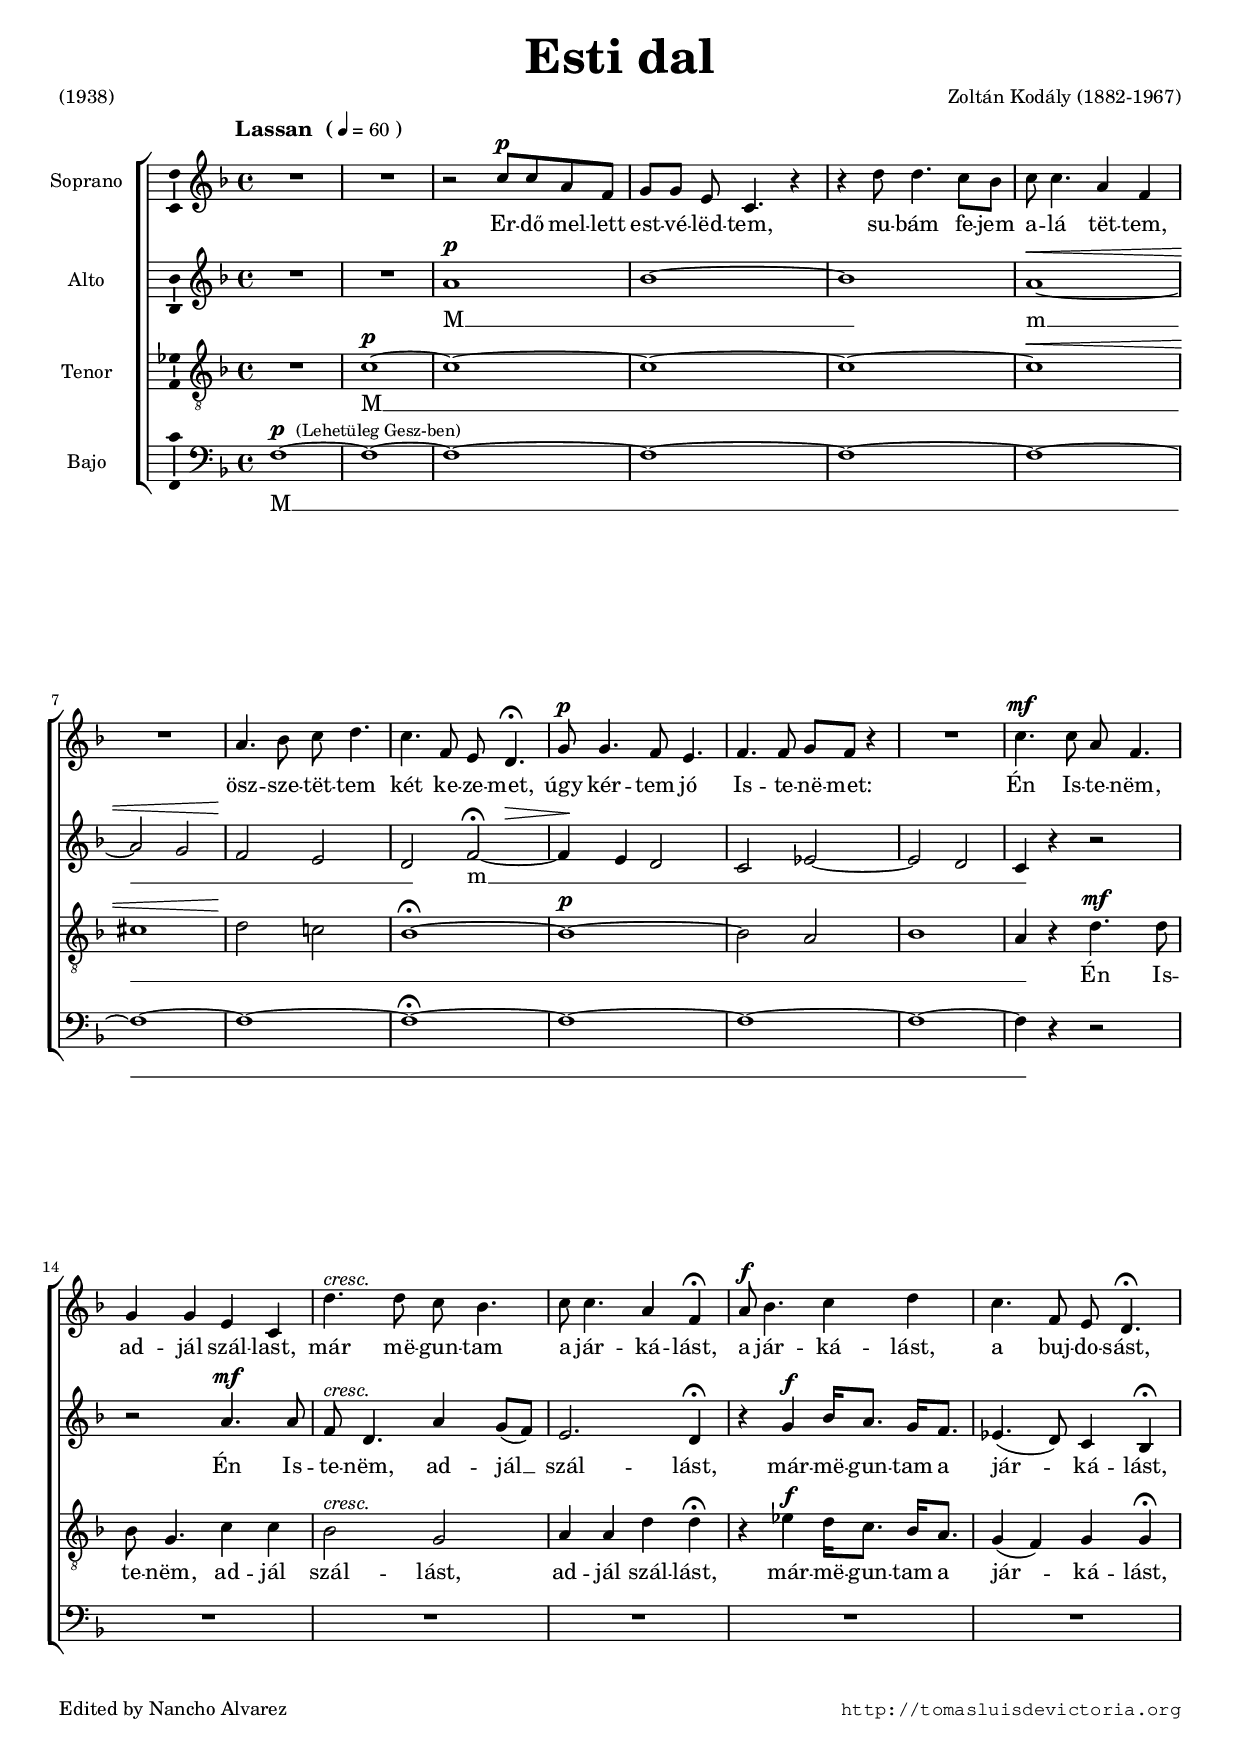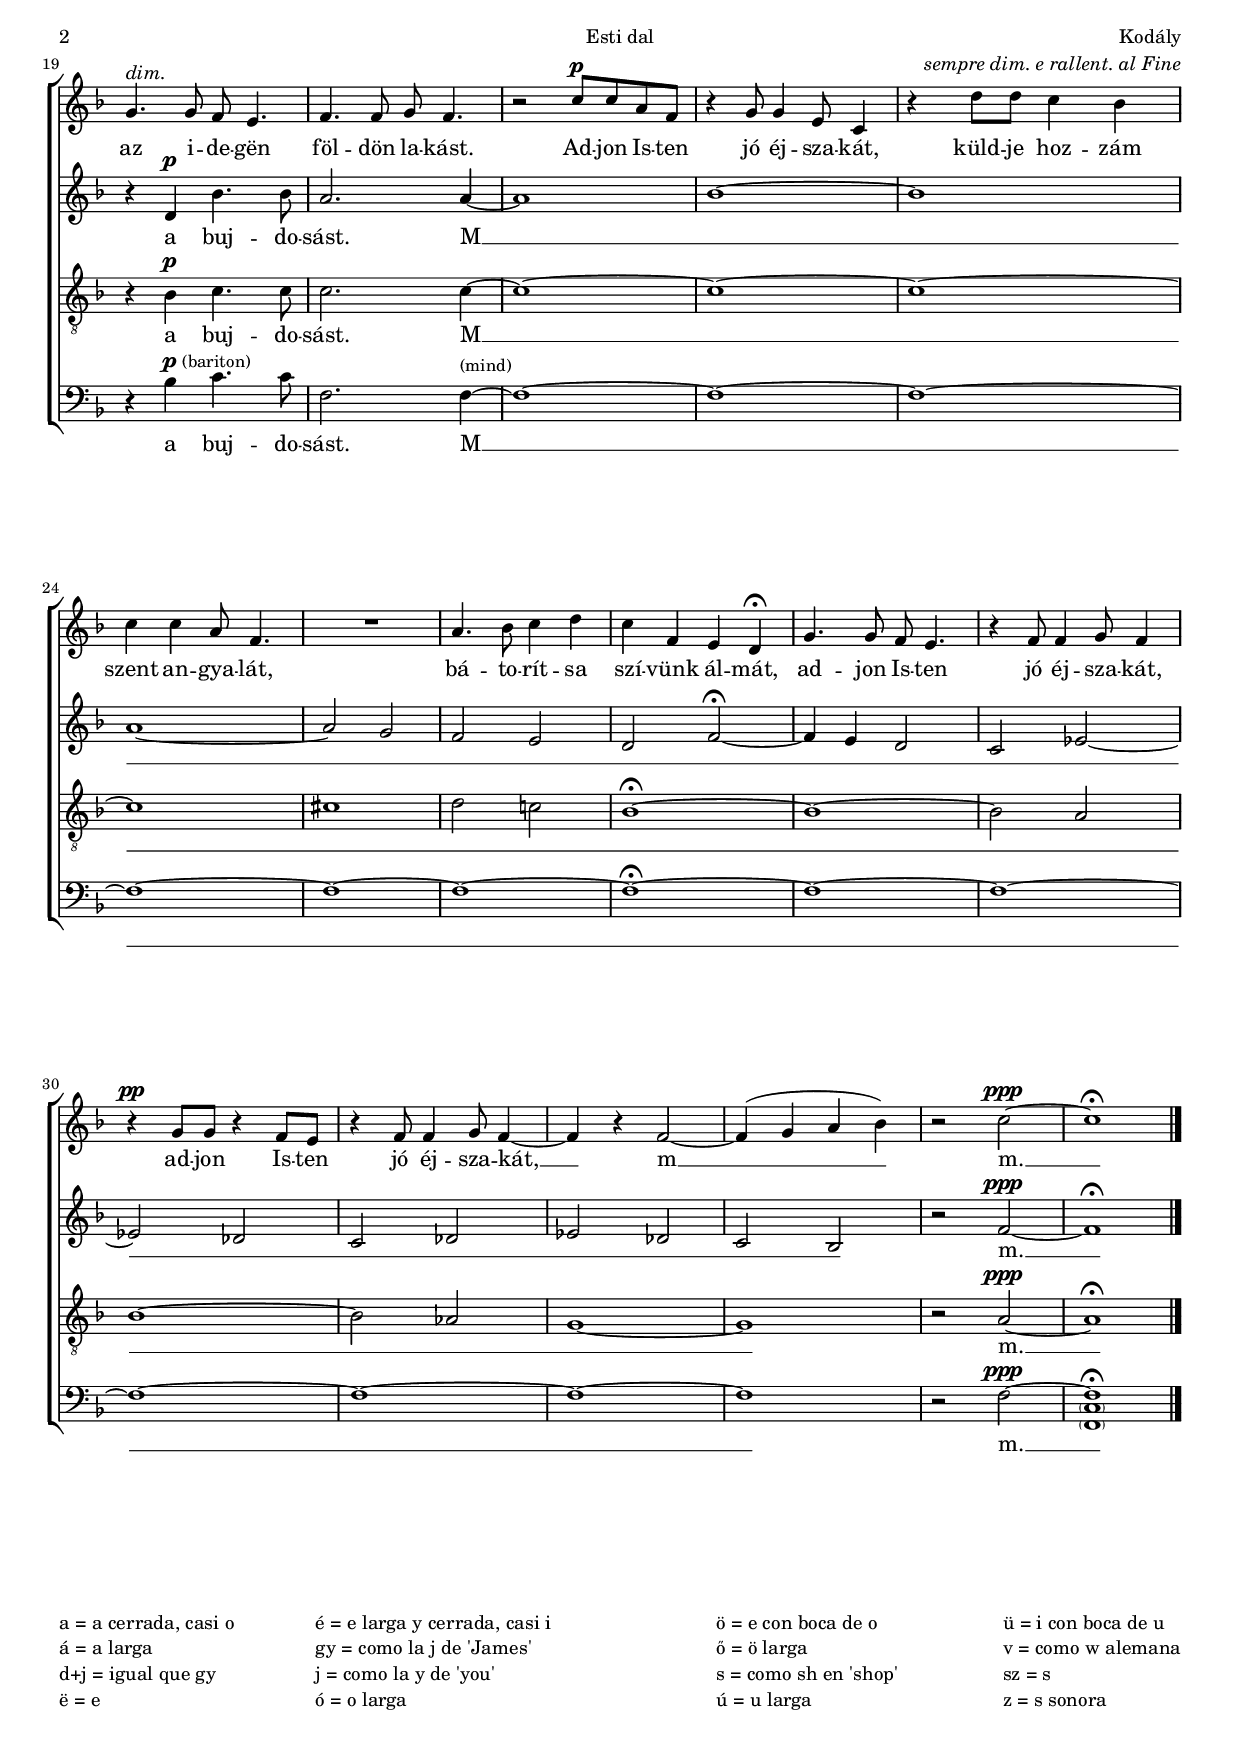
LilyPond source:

\version "2.11.45"

#(set-default-paper-size "a4")
#(set-global-staff-size 16.6)
#(ly:set-option 'point-and-click #f)

ss=\once \set suggestAccidentals = ##t

%őűöüëáªõ

\header {
	title=\markup{\bigger \bigger \bigger \bigger "Esti dal" }
	poet="(1938)"
	composer="Zoltán Kodály (1882-1967)"
	%opus="(-)"
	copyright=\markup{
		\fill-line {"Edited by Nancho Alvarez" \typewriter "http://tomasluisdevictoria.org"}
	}
%	tagline=""
}

global={\key f \major \time 4/4 \skip 1*35 \bar "|." }

cantus=\relative c''{
	\dynamicUp
        \once \override Voice . TextScript #'X-offset = #-4
	\once \override  TextScript #'padding = #3
        s4*0^\markup {\bold \bigger "Lassan  (" \smaller \smaller \general-align #Y #DOWN \note #"4" #1  "= 60" \bigger ")" }  
	R1
	R
	r2 c8^\p c a f
	g[ g] e c4. r4
	r4 d'8 d4. c8 bes
	c8 c4. a4 f
	R1 
	a4. bes8 c d4.
	c4. f,8 e d4.^\fermata
	g8^\p g4. f8 e4.
	f4. f8 g f r4
	R1
	c'4.^\mf c8 a f4.
	g4 g e c
	d'4.^\markup{\italic "cresc."} d8 c bes4.
	c8 c4. a4 f^\fermata
	a8^\f bes4. c4 d
	c4. f,8 e d4.^\fermata %\break
	g4.^\markup{\italic "dim."} g8 f e4. |
	f4. f8 g f4.
	r2 c'8^\p c a f
	r4 g8 g4 e8 c4
	\once \override TextScript #'padding = #1.5
	r4^\markup{\italic "   sempre dim. e rallent. al Fine"} d'8 d c4 bes
	c c a8 f4. |
	R1
	a4. bes8 c4 d
	c f, e d^\fermata	
	g4. g8 f8 e4.
	r4 f8 f4 g8 f4
	r4^\pp g8 g r4 f8 e
	r4 f8 f4 g8 f4 ~
	f r4 f2 ~
	f4( g a bes)
	r2 c2^\ppp ~
	c1^\fermata
	
}

altus=\relative c''{
	\dynamicUp
	R1
	R
	a^\p
	bes ~
	bes
	\set Staff.hairpinToBarline = ##t
	a\< ~
	a2 g 
	f\! e 
	\set Staff.hairpinToBarline = ##f
	d <<{f^\fermata ~
	f4} {s8 s8\> s4 s4\!}>> e d2
	c2 ees ~
	ees d 
	c4 r r2
	r2 a'4.^\mf a8
	f8^\markup{\italic "cresc."} d4. a'4 g8( f)
	e2. d4^\fermata
	r4 g^\f bes16[ a8.] g16[ f8.]
	ees4.( d8) c4 bes^\fermata
	r4 d^\p bes'4. bes8
	a2. a4 ~
	a1
	bes1 ~
	bes
	a1 ~
	a2 g
	f e 
	d f^\fermata ~
	f4 e d2
	c ees ~
	ees des 
	c des
	ees des
	c bes
	r2 f'^\ppp ~
	f1^\fermata
}

tenor=\relative c'{
	\dynamicUp
	R1
	c1^\p ~
	c ~
	c ~
	c ~
	\set hairpinToBarline = ##t
	c\< 
	cis
	d2\! c!
	bes1^\fermata ~
	bes1^\p ~
	bes2 a 
	bes1
	a4 r4 d4.^\mf d8
	bes8 g4. c4 c
	bes2^\markup{\italic "cresc."} g2
	a4 a d d^\fermata
	r4 ees^\f d16[ c8.] bes16[ a8.]
	g4( f) g g^\fermata
	r4 bes^\p c4. c8 
	c2. c4 ~
	c1 ~
	c ~
	c ~
	c
	cis 
	d2 c! 
	bes1^\fermata ~
	bes ~
	bes2 a
	bes1 ~
	bes2 aes
	g1 ~
	g 
	r2 a^\ppp ~
	a1^\fermata
}

bassus=\relative c{
	\dynamicUp
	f1^\p ~
	\once \override TextScript #'X-offset = #-7.5
	f^\markup{\smaller "(Lehetüleg Gesz-ben)"} ~
	f ~
	f ~
	f ~
	f ~
	f ~
	f ~
	f^\fermata ~
	f ~
	f ~
	f ~
	f4 r r2
	R1
	R
	R
	R
	R     %^\fermata
	r4 bes^\p 
	\once \override TextScript #'X-offset = #-3.5
	\once \override TextScript #'padding = #1.5
	  c4.^\markup{\smaller "(bariton)"} c8
	f,2. 
	\once \override TextScript #'padding = #1.5
	  f4^\markup{\smaller "(mind)"} ~
	f1 ~
	f ~
	f ~
	f ~
	f ~
	f ~
	f^\fermata ~
	f ~
	f ~
	f ~
	f ~
	f ~
	f 
	r2 f2^\ppp ~
	<f \parenthesize c \parenthesize f,>1^\fermata
	
}


textocantus=\lyricmode{
Er -- dő mel -- lett est -- vé -- lëd -- tem,
su -- bám fe -- jem a -- lá tët -- tem,
ösz -- sze -- tët -- tem
két ke -- ze -- met,
úgy kér -- tem jó Is -- te -- në -- met:
Én Is -- te -- nëm,
ad -- jál szál -- last,
már më -- gun -- tam
a jár -- ká -- lást,
a jár -- ká -- lást,
a buj -- do -- sást,
az i -- de -- gën föl -- dön la -- kást.
Ad -- jon Is -- ten 
jó éj -- sza -- kát,
küld -- je hoz -- zám szent an -- gya -- lát,
bá -- to -- rít -- sa
szí -- vünk ál -- mát,
ad -- jon Is -- ten
jó éj -- sza -- kát,
ad -- jon Is -- ten
jó éj -- sza -- kát, __ 
m __  
m. __
}

textoaltus=\lyricmode{
M __ _ 
m __ _ _ _ _ 
m __ _ _ _ _ _ _ 
Én Is -- te -- nëm,
ad -- jál __ 
szál -- lást,
már -- më -- gun -- tam a jár -- ká -- lást,
a buj -- do -- sást.
M __ _ _ _ _ _ _ _ _ _ _ _ _ _ _ _ _ _ _ 
m. __
}

textotenor=\lyricmode{
M __ _ _ _ _ _ _ _ 
Én Is -- te -- nëm,
ad -- jál szál -- lást, 
ad -- jál szál -- lást,
már -- më -- gun -- tam a jár -- ká -- lást,
a buj -- do -- sást.
M __ _ _ _ _ _ _ _ _ 
m. __
}

textobassus=\lyricmode{
M __ 
a buj -- do -- sást.
M __ 
m. __
}



\score {
\new ChoirStaff<<

	\new Staff <<\global
	\new Voice="v1" {
		\set Staff.instrumentName="Soprano " 
		\clef "treble"
		\cantus }
	\new Lyrics \lyricsto "v1" {\textocantus }
	>>

	
	\new Staff << \global
	\new Voice="v2" {
		\set Staff.instrumentName="Alto "
		\clef "treble" 
		\altus}
	\new Lyrics \lyricsto "v2" {\textoaltus }
	>>

	
	\new Staff <<\global
	\new Voice="v3" {
		\set Staff.instrumentName="Tenor "
		\clef "G_8"
		\tenor }
	\new Lyrics \lyricsto "v3" {\textotenor }
	>>
	

	\new Staff <<\global
	\new Voice="v4" {
		\set Staff.instrumentName="Bajo "
		\clef "bass" 
		\bassus }
	\new Lyrics \lyricsto "v4" {\textobassus}
	>>
	
>>

\layout{ 
	\context {\Lyrics \override VerticalAxisGroup #'minimum-Y-extent = #'(-0 . 1.5) }
	\context {\Score \override BarNumber #'padding = #2 }
	\context {\Lyrics 
		\override LyricText #'font-size = #1.5 
		\override LyricHyphen #'minimum-distance = #0.44
	}\context {\Voice 
		%melismaBusyProperties = #'() 
	}
	%\context { \RemoveEmptyStaffContext }
	\context {\Staff 
		\consists Ambitus_engraver 
		 \override VerticalAxisGroup #'minimum-Y-extent = #'(-2.5 . 6.5)
	}
}

%\midi {}

}

\markup
{
\fill-line{
\column{
"a = a cerrada, casi o"
"á = a larga"
"d+j = igual que gy"
"ë = e"
}
\column{
"é = e larga y cerrada, casi i"
"gy = como la j de 'James'"
"j = como la y de 'you'"
"ó = o larga"
}
\column{
"ö = e con boca de o"
"ő = ö larga"
"s = como sh en 'shop'"
"ú = u larga"
}
\column{
"ü = i con boca de u"
"v = como w alemana"
"sz = s"
"z = s sonora"
}}}


\paper{
	evenHeaderMarkup=\markup  \fill-line { \fromproperty #'page:page-number-string "Esti dal" "Kodály" }
	oddHeaderMarkup= \markup  \fill-line { \on-the-fly #not-first-page "Kodály" \on-the-fly #not-first-page "Esti dal" \on-the-fly #not-first-page \fromproperty #'page:page-number-string }
	%system-count=6
	%line-width=19.0\cm
	between-system-padding = 0
	ragged-last-bottom = ##f
	head-separation = #1
	foot-separation = #4
	indent = 1.5\cm
}
